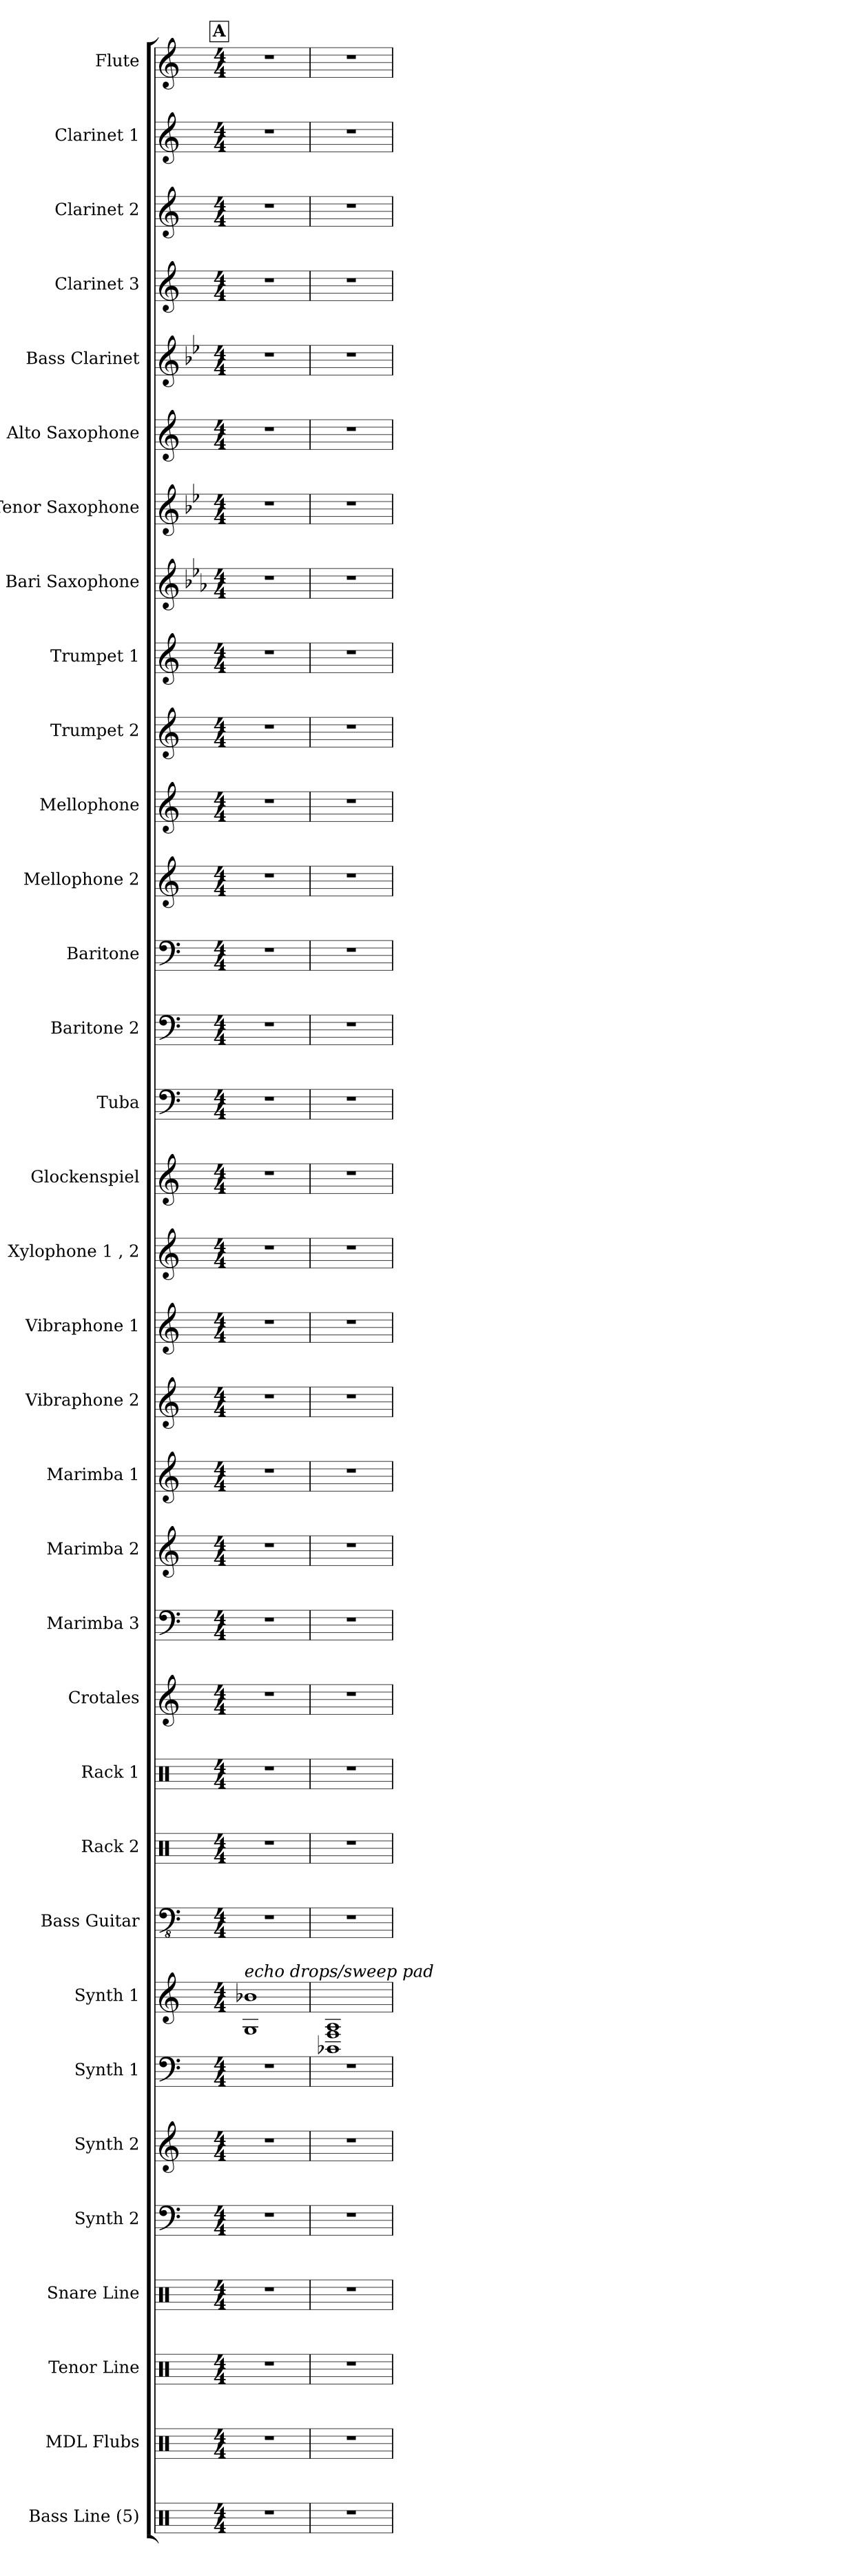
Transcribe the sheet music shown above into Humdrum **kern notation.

**kern	**kern	**kern	**kern	**kern	**kern	**kern	**kern	**dynam	**kern	**kern	**kern	**kern	**kern	**kern	**kern	**kern	**kern	**kern	**kern	**kern	**kern	**kern	**kern	**kern	**kern	**kern	**kern	**kern	**kern	**kern	**kern	**kern	**kern	**kern
*part34	*part33	*part32	*part31	*part30	*part29	*part28	*part27	*part27	*part26	*part25	*part24	*part23	*part22	*part21	*part20	*part19	*part18	*part17	*part16	*part15	*part14	*part13	*part12	*part11	*part10	*part9	*part8	*part7	*part6	*part5	*part4	*part3	*part2	*part1
*staff34	*staff33	*staff32	*staff31	*staff30	*staff29	*staff28	*staff27	*staff27	*staff26	*staff25	*staff24	*staff23	*staff22	*staff21	*staff20	*staff19	*staff18	*staff17	*staff16	*staff15	*staff14	*staff13	*staff12	*staff11	*staff10	*staff9	*staff8	*staff7	*staff6	*staff5	*staff4	*staff3	*staff2	*staff1
*I"Bass Line (5)	*I"MDL Flubs	*I"Tenor Line	*I"Snare Line	*I"Synth 2	*I"Synth 2	*I"Synth 1	*I"Synth 1	*	*I"Bass Guitar	*I"Rack 2	*I"Rack 1	*I"Crotales	*I"Marimba 3	*I"Marimba 2	*I"Marimba 1	*I"Vibraphone 2	*I"Vibraphone 1	*I"Xylophone 1 , 2	*I"Glockenspiel	*I"Tuba	*I"Baritone 2	*I"Baritone	*I"Mellophone 2	*I"Mellophone	*I"Trumpet 2	*I"Trumpet 1	*I"Bari Saxophone	*I"Tenor Saxophone	*I"Alto Saxophone	*I"Bass Clarinet	*I"Clarinet 3	*I"Clarinet 2	*I"Clarinet 1	*I"Flute
*I'B. L.	*I'FB.	*I'TN. L.	*I'SN. L.	*	*	*I'Synth.	*I'Synth.	*	*I'B. Guit.	*	*	*I'Cro.	*I'Mrm.	*I'Mrm. 2	*I'Mrm. 1	*I'Vibe 2	*I'Vibe 1	*I'Xyl.	*I'Glk.	*I'Tba.	*	*I'Bar.	*I'Mph.	*I'Mph.	*I'Tpt. 2,3	*I'Tpt. 1	*I'Bar. Sax.	*I'T. Sax.	*I'A. Sax.	*I'B. Cl.	*	*I'Cl. 2,3	*I'Cl. 1	*I'Fl.
*clefX	*clefX	*clefX	*clefX	*clefF4	*clefG2	*clefF4	*clefG2	*	*clefFv4	*clefX	*clefX	*clefG2	*clefF4	*clefG2	*clefG2	*clefG2	*clefG2	*clefG2	*clefG2	*clefF4	*clefF4	*clefF4	*clefG2	*clefG2	*clefG2	*clefG2	*clefG2	*clefG2	*clefG2	*clefG2	*clefG2	*clefG2	*clefG2	*clefG2
*	*	*	*	*	*	*	*	*	*	*	*	*ITrd-14c-24	*	*	*	*	*	*ITrd-7c-12	*ITrd-14c-24	*	*	*	*ITrd4c7	*ITrd4c7	*ITrd1c2	*ITrd1c2	*ITrd12c21	*ITrd8c14	*ITrd5c9	*ITrd8c14	*ITrd1c2	*ITrd1c2	*ITrd1c2	*
*k[]	*k[]	*k[]	*k[]	*k[]	*k[]	*k[]	*k[]	*	*k[]	*k[]	*k[]	*k[]	*k[]	*k[]	*k[]	*k[]	*k[]	*k[]	*k[]	*k[]	*k[]	*k[]	*k[b-]	*k[b-]	*k[b-e-]	*k[b-e-]	*k[b-e-a-]	*k[b-e-]	*k[b-e-a-]	*k[b-e-]	*k[b-e-]	*k[b-e-]	*k[b-e-]	*k[]
*M4/4	*M4/4	*M4/4	*M4/4	*M4/4	*M4/4	*M4/4	*M4/4	*	*M4/4	*M4/4	*M4/4	*M4/4	*M4/4	*M4/4	*M4/4	*M4/4	*M4/4	*M4/4	*M4/4	*M4/4	*M4/4	*M4/4	*M4/4	*M4/4	*M4/4	*M4/4	*M4/4	*M4/4	*M4/4	*M4/4	*M4/4	*M4/4	*M4/4	*M4/4
*MM70	*MM70	*MM70	*MM70	*MM70	*MM70	*MM70	*MM70	*	*MM70	*MM70	*MM70	*MM70	*MM70	*MM70	*MM70	*MM70	*MM70	*MM70	*MM70	*MM70	*MM70	*MM70	*MM70	*MM70	*MM70	*MM70	*MM70	*MM70	*MM70	*MM70	*MM70	*MM70	*MM70	*MM70
!!LO:REH:place=s1:a:B:fs=14:t=A
=1	=1	=1	=1	=1	=1	=1	=1	=1	=1	=1	=1	=1	=1	=1	=1	=1	=1	=1	=1	=1	=1	=1	=1	=1	=1	=1	=1	=1	=1	=1	=1	=1	=1	=1
!	!	!	!	!	!	!	!LO:TX:a:i:t=echo drops/sweep pad	!	!	!	!	!	!	!	!	!	!	!	!	!	!	!	!	!	!	!	!	!	!	!	!	!	!	!
!	!	!	!	!	!	!	!	!LO:DY:b	!	!	!	!	!	!	!	!	!	!	!	!	!	!	!	!	!	!	!	!	!	!	!	!	!	!
!	!	!	!	!	!	!	!	!LO:DY:n=1:b	!	!	!	!	!	!	!	!	!	!	!	!	!	!	!	!	!	!	!	!	!	!	!	!	!	!
!	!	!	!	!	!	!	!	!LO:DY:n=2:b	!	!	!	!	!	!	!	!	!	!	!	!	!	!	!	!	!	!	!	!	!	!	!	!	!	!
1r	1r	1r	1r	1r	1r	1r	1G 1b-X	mp mp mp	1r	1r	1r	1r	1r	1r	1r	1r	1r	1r	1r	1r	1r	1r	1r	1r	1r	1r	1r	1r	1r	1r	1r	1r	1r	1r
=2	=2	=2	=2	=2	=2	=2	=2	=2	=2	=2	=2	=2	=2	=2	=2	=2	=2	=2	=2	=2	=2	=2	=2	=2	=2	=2	=2	=2	=2	=2	=2	=2	=2	=2
1r	1r	1r	1r	1r	1r	1r	1BB-X 1F 1A	.	1r	1r	1r	1r	1r	1r	1r	1r	1r	1r	1r	1r	1r	1r	1r	1r	1r	1r	1r	1r	1r	1r	1r	1r	1r	1r
=	=	=	=	=	=	=	=	=	=	=	=	=	=	=	=	=	=	=	=	=	=	=	=	=	=	=	=	=	=	=	=	=	=	=
*-	*-	*-	*-	*-	*-	*-	*-	*-	*-	*-	*-	*-	*-	*-	*-	*-	*-	*-	*-	*-	*-	*-	*-	*-	*-	*-	*-	*-	*-	*-	*-	*-	*-	*-
